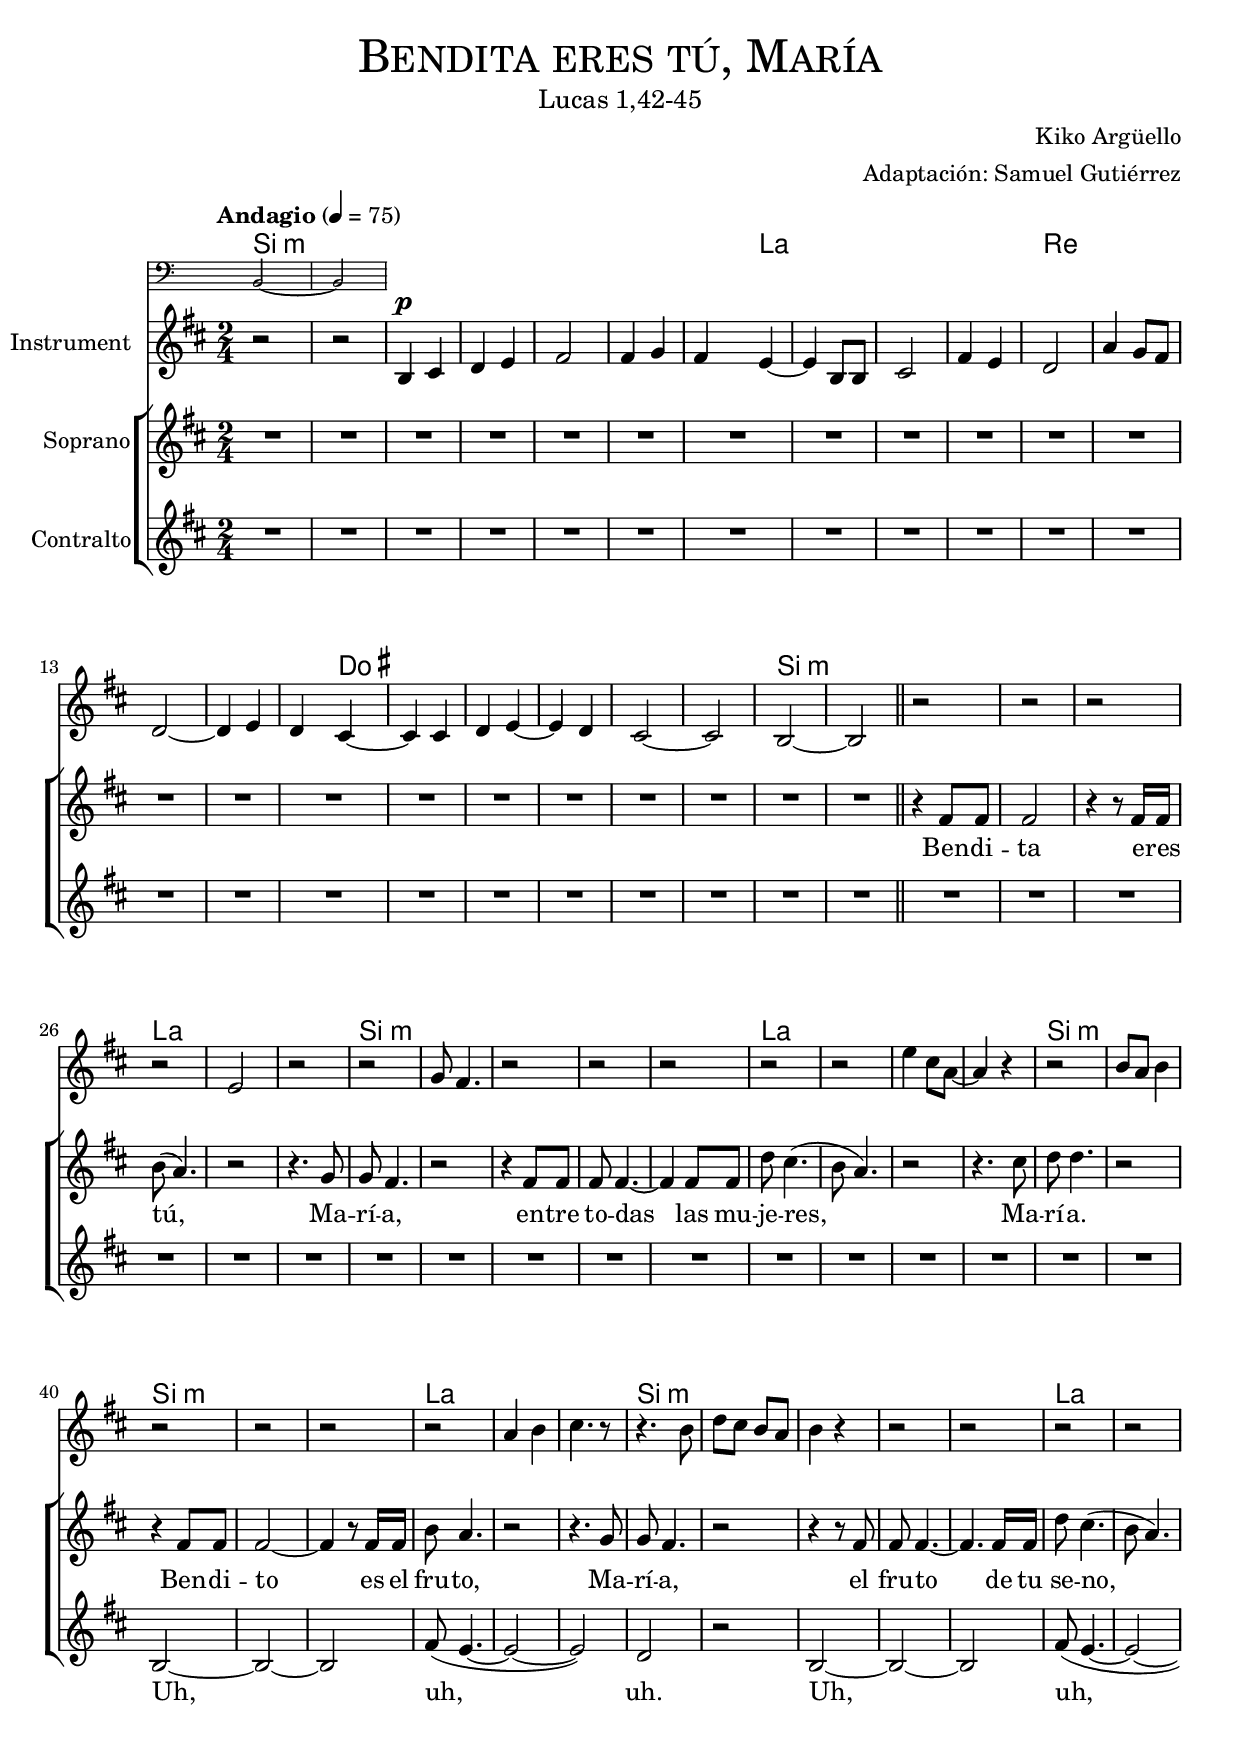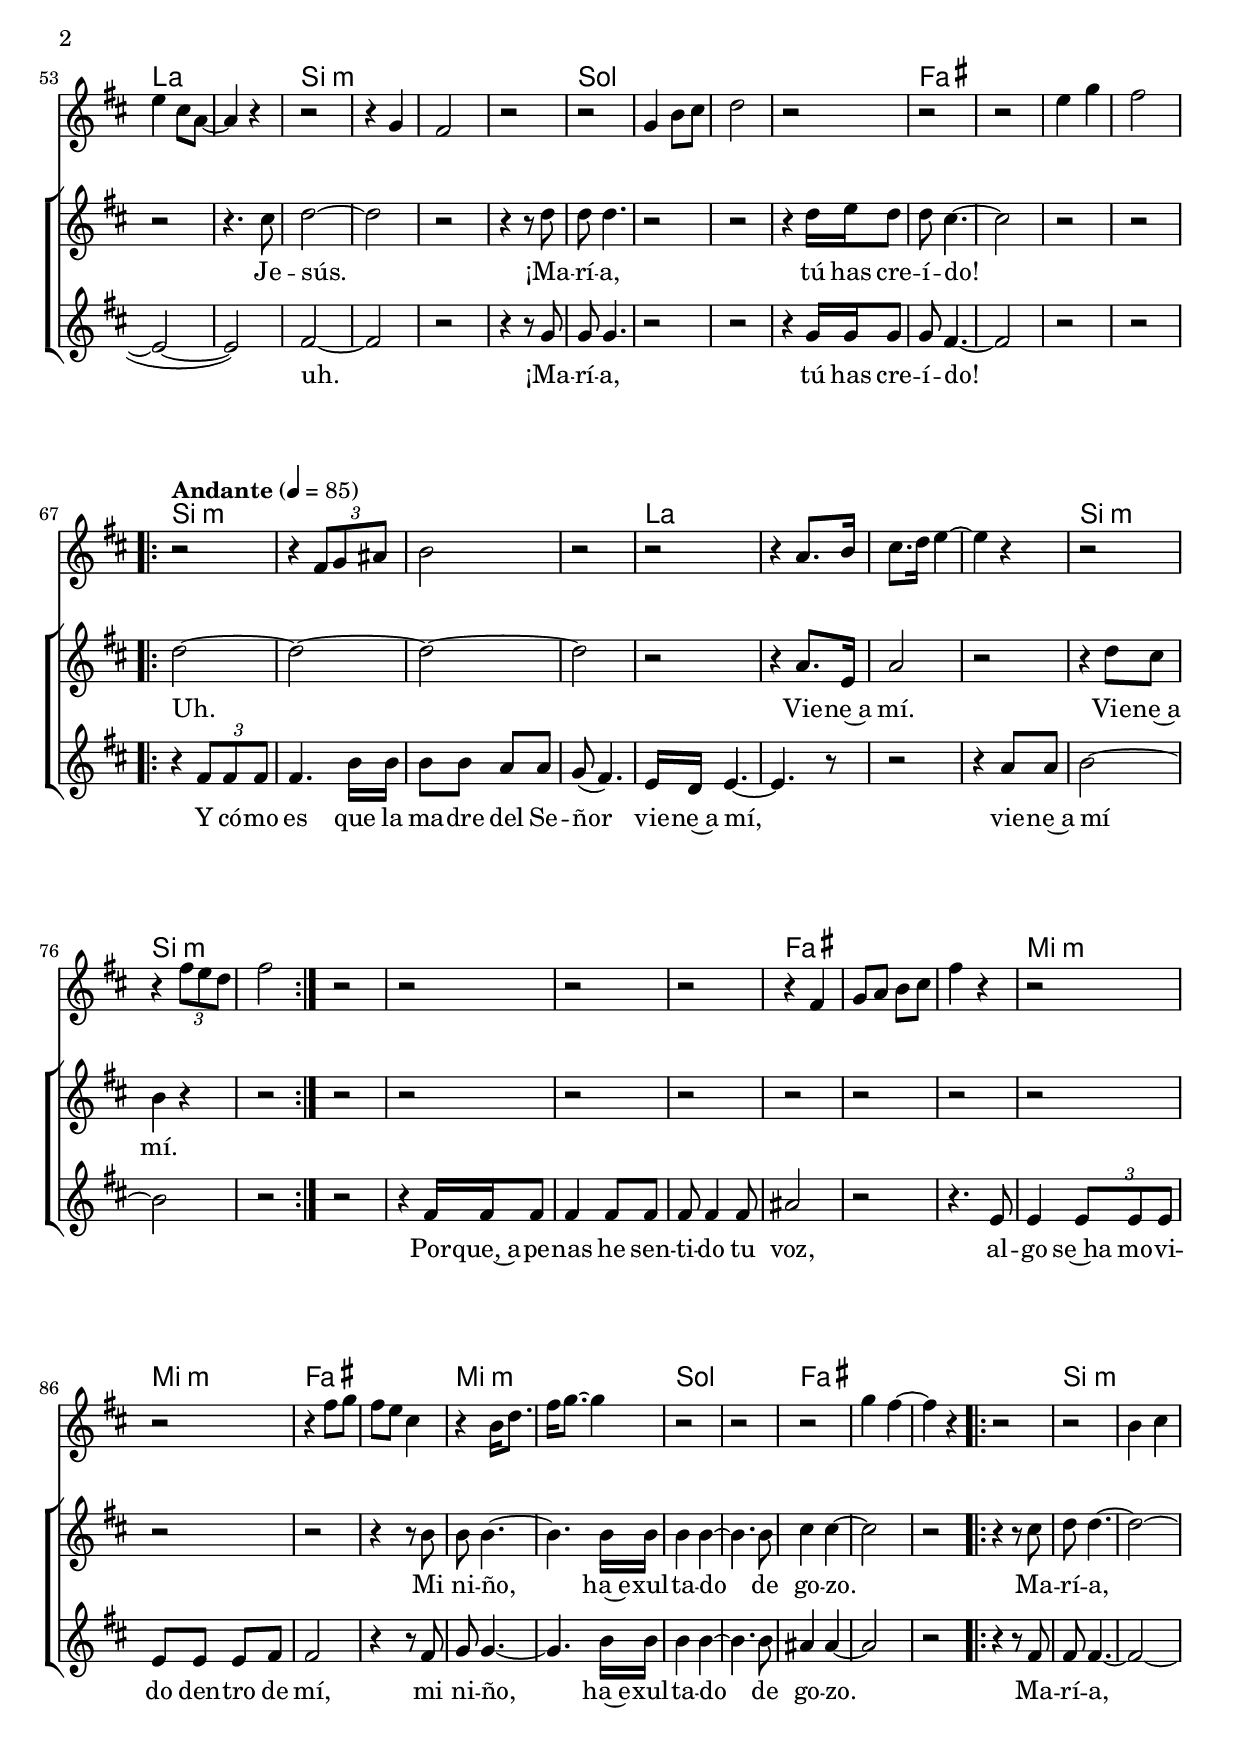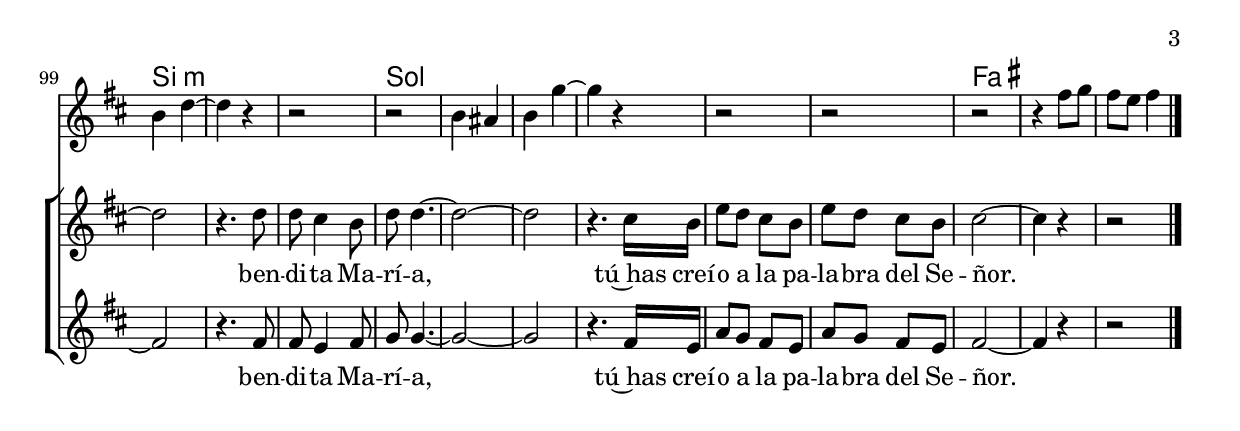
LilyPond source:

% Bendita eres tú, María - María Paloma Incorrupta
% by serachsam

\language "espanol"
\version "2.23.2"

% --- Global parameters
%particle = 0
%jump = \break
%time = 4

% --- Includes

title = "Bendita eres tú, María"
subtitle = "Lucas 1,42-45"
subsubtitle = ""
autor = "Kiko Argüello"
arranger = "Adaptación: Samuel Gutiérrez"
other = ""
papper = "letter"
size = 20

global = {
  \key si \minor
  \time 2/4
  \tempo "Andagio" 4 = 75
  s2*22 | %22
  \bar "||"
  s2*44
  \tempo "Andante" 4 = 85
  \repeat volta 2 {
    s2*11
  }
  s2*18
  \repeat volta 2 {
    s2*15
  }
  \bar "|."
}

harmonies = \new ChordNames {
  \set ChordNames.midiInstrument = "church organ"
  \set ChordNames.midiMaximumVolume = #0.5
  \set chordChanges = ##t
  \chordmode {
    \italianChords
    si2:m |%1
    si2:m | 
    si2:m |
    si2:m |
    si2:m |
    si2:m |
    si4:m la4 | 
    la2 |
    la2 |
    la2 |
    re2 |
    re2 |s
    re2 |
    re4 dos4 |
    dos2 |
    dos2 |
    dos2 |
    dos2 |
    dos2 |
    si2:m |
    si2:m |
    si2:m |
    si2:m |
    si2:m |
    la2 |
    la2 |
    la2 |
    si2:m |
    si2:m |
    si2:m |
    si2:m |
    si2:m |
    la2 |
    la2 |
    la2 |
    la2 |
    si2:m |
    si2:m |
    si2:m |
    si2:m |
    si2:m |
    la2 |
    la2 |
    la2 |
    si2:m |
    si2:m |
    si2:m |
    si2:m |
    si2:m |
    la2 |
    la2 |
    la2 |
    la2 |
    si2:m |
    si2:m |
    si2:m |
    si2:m |
    sol2 |
    sol2 |
    sol2 |
    sol2 |
    fas2 |
    fas2 |
    fas2 |
    fas2 |
    si2:m |
    si2:m |
    si2:m |
    si2:m |
    la2 |
    la2 |
    la2 |
    la2 |
    si2:m |
    si2:m |
    si2:m |
    si2:m |
    si2:m |
    si2:m |
    si2:m |
    fas2 |
    fas2 |
    fas2 |
    mi2:m |
    mi2:m |
    fas2 |
    fas2 |
    mi2:m |
    mi2:m |
    sol2 |
    sol2 |
    fas2 |
    fas2 |
    fas2 |
    fas2 |
    si2:m |
    si2:m |
    si2:m |
    si2:m |
    si2:m |
    sol2 |
    sol2 |
    sol2 |
    sol2 |
    sol2 |
    sol2 |
    fas2 |
    fas2 |
  }
}

instrument = \relative do'' {
  \compressEmptyMeasures
  \dynamicUp
  
  <<
    { r2 | r2 | }
    \new Staff \with {
      \remove "Time_signature_engraver"
      alignAboveContext = "main"
      \magnifyStaff #2/3
      \override VerticalAxisGroup.default-staff-staff-spacing = #'((basic-distance . 6) (padding . -10))
    }
    {
      \set Staff.midiInstrument = #"cello"
      \clef bass
      si,,2~ |
      si2 |
    }
  >> %2
  si'4\p dos | %3
  re4 mi| %4
  fas2 | %5 
  fas4 sol | %6
  fas4 mi~ | %7
  mi4 si8 si |
  dos2 | %9
  fas4 mi4 | %11
  re2 | %12
  la'4 sol8 fas8 |
  re2~ | %14
  re4 mi4 |
  re4 dos~ | %16
  dos4 dos |
  re4 mi~ | %19
  mi4 re4 |
  dos2~ | %20
  dos2 | %23
  si2~ | %22
  si2 | %24
  r2 | %27
  r2 | %28
  r2 | %28
  r2 | %28
  mi2 | %29
  r2 | %30
  r2 | %30
  sol8 fas4. | %31
  r2 | %32
  r2 | %33
  r2 | %34
  r2 | %35
  r2 | %36
  mi'4 dos8 la~ | %37
  la4 r | %38
  r2 |
  si8 la8 si4 | %39
  r2 | %40
  r2 | %41
  r2 | %42
  r2 | %43
  la4 si | %44
  dos4. r8 |
  r4. si8 | %45
  re8 dos si la | %46
  si4 r	| %47
  r2 | %48
  r2 | %49
  r2 | %50
  r2 | %51
  mi4 dos8 la~ | %52
  la4 r | %53
  r2 | %54
  r4 sol | %55
  fas2 | %56
  r2 | %57
  r2 | %57
  sol4 si8 dos8 | %58
  re2 | %59
  r2 | %60
  r2 | %60
  r2 | %60
  mi4 sol | %61
  fas2 | %62
  r2 | %63
  r4 \tuplet 3/2 {fas,8 sol las} | %63
   si2 | %64
  r2 | %65
  r2 | %66
  r4 la8. si16 | %67
  dos8. re16 mi4~ | %69
  mi4 r | %70
  r2 |
  r4 \tuplet 3/2 { fas8 mi re } | %71
  fas2 | %73
  r2 | %74
  r2 | %74
  r2 | %74
  r2 | %74
  r4 fas, | %75
  sol8 la si dos | %76
  fas4 r | %77
  r2 | %78
  r2 | %78
  r4 fas8 sol | %79
  fas8 mi dos4 | %80
  r4 si16 re8. | %81
  fas16 sol8.~sol4 | %82
  r2 | %83
  r2 | %84
  r2 | %85
  sol4 fas~ | %85
  fas4 r |
  r2 | %86
  r2 | %86
  si,4 dos | %87
  si4 re~ |
  re4 r | %88
  r2 | %89
  r2 | %89
  si4 las | %91
  si4 sol'~ |
  sol4 r | %56
  r2 |
  r2 |
  r2 |
  r4 fas8 sol |
  fas8 mi fas4 |
}

soprano = \relative do' {
  \compressEmptyMeasures
  \dynamicUp

  R2*22 | %24
  r4 fas8 fas | %25
  fas2 | %26
  r4 r8 fas16 fas | %27
  si8( la4.) | %28
  r2 |
  r4. sol8 | %29
  sol8 fas4. | %30
  r2 | %31
  r4 fas8 fas | %32
  fas8 fas4.~ | %33
  fas4 fas8 fas | %34
  re'8 dos4.( | %35
  si8 la4.) | %36
  r2 |
  r4. dos8 | %37
  re8 re4. | %38
  r2 | %39
  r4 fas,8 fas | %40
  fas2~ | %41
  fas4 r8 fas16 fas | %42
  si8 la4. | %43
  r2 |
  r4. sol8 | %44
  sol8 fas4. | %45
  r2 | %46
  r4 r8 fas | %47
  fas8 fas4.~ | %48
  fas4. fas16 fas | %49
  re'8 dos4.( | %50
  si8 la4.) | %51
  r2 |
  r4. dos8 | %52
  re2~ | %53
  re2 | %54
  r2 | %55
  r4 r8 re | %56
  re8 re4. | %57
  r2 | %58
  r2 | %58
  r4 re16 mi re8 | %59
  re8 dos4.~ | %60
  dos2 | %61
  r2 | %62
  r2 | %62
  re2~ | %63
  re2~ | %64
  re2~ | %65
  re2 | %66
  r2 | %67
  r4 la8. mi16 | %68
  la2 | %69
  r2 |
  r4 re8 dos | %70
  si4 r | %71
  r2 | %72
  r2 | %72
  r2 | %74
  r2 | %73
  r2 | %74
  r2 | %75
  r2 | %76
  r2 | %77
  r2 | %78
  r2 | %79
  r2 | %79
  r4 r8 si | %80
  si8 si4.~ | %81
  si4. si16 si | %82
  si4 si~ | %83
  si4. si8 | %84
  dos4 dos~ | %85
  dos2 | %86
  r2 |
  r4 r8 dos | %87
  re8 re4.~ | %88
  re2~ |
  re2 |
  r4. re8 |
  re8 dos4 si8 |
  re8 re4.~ |
  re2~ | 
  re2 |
  r4. dos16 si |
  mi8 re dos si |
  mi8 re dos si |
  dos2~ |
  dos4 r |
  r2 |
}

soprano-lyrics = \lyricmode {
  Ben -- di -- ta e -- res tú, Ma -- rí -- a,
  en -- tre to -- das las mu -- je -- res, Ma -- rí -- a.
  Ben -- di -- to es el fru -- to, Ma -- rí -- a,
  el fru -- to de tu se -- no, Je -- sús.
  ¡Ma -- rí -- a, tú has cre -- í -- do!
  
  Uh. Vie -- ne~a mí. Vie -- ne~a mí.
  
  Mi ni -- ño, ha~e -- xul -- ta -- do de go -- zo.
  
  Ma -- rí -- a, ben -- di -- ta Ma -- rí -- a,
  tú~has creí -- o a la pa -- la -- bra del Se -- ñor.
}

\include "alto.ily"
% \include "metronome.ily"

% --- Global size
%#(set-global-staff-size \size)

% --- Header
\header {
  title = \markup{\fontsize #2 \medium \smallCaps \title}
  subtitle = \markup{\medium \subtitle}
  subsubtitle = \markup{\medium \subsubtitle}
  composer = \autor
  arranger = \markup {\right-column { \arranger \other}}
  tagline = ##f
  breakbefore = ##t
}
% --- Music

% --- Harmony

% --- Sheet
\score {
  <<
    \harmonies
    \new Staff = "main" {
      <<
        \set Staff.instrumentName = "Instrument"
        \set Staff.midiInstrument = #"violin"
        %\set Staff.midiMaximumVolume = #1.5
        << \global \instrument >>
      >>
    }
    \new ChoirStaff {
      <<
        \new Staff {
          <<
            \set Staff.instrumentName = "Soprano"
            \set Staff.midiInstrument = #"choir aahs"
            %\set Staff.midiMaximumVolume = #1.5
            <<
              \new Voice = "soprano" { << \global \soprano >> }
              \new Lyrics \lyricsto "soprano" { \soprano-lyrics }
            >>
          >>
        }
        \new Staff {
          <<
            \set Staff.instrumentName = "Contralto"
            \set Staff.midiInstrument = #"choir aahs"
            %\set Staff.midiMaximumVolume = #1.5
            <<
              \new Voice = "alto" { << \global \alto >> }
              \new Lyrics \lyricsto "alto" { \alto-lyrics }
            >>
          >>
        }
      >>
    }
  >>
  \layout {}
  \midi {}
}

% --- Paper
\paper {
  #(set-default-paper-size "letter")
  page-breaking = #ly:page-turn-breaking
}